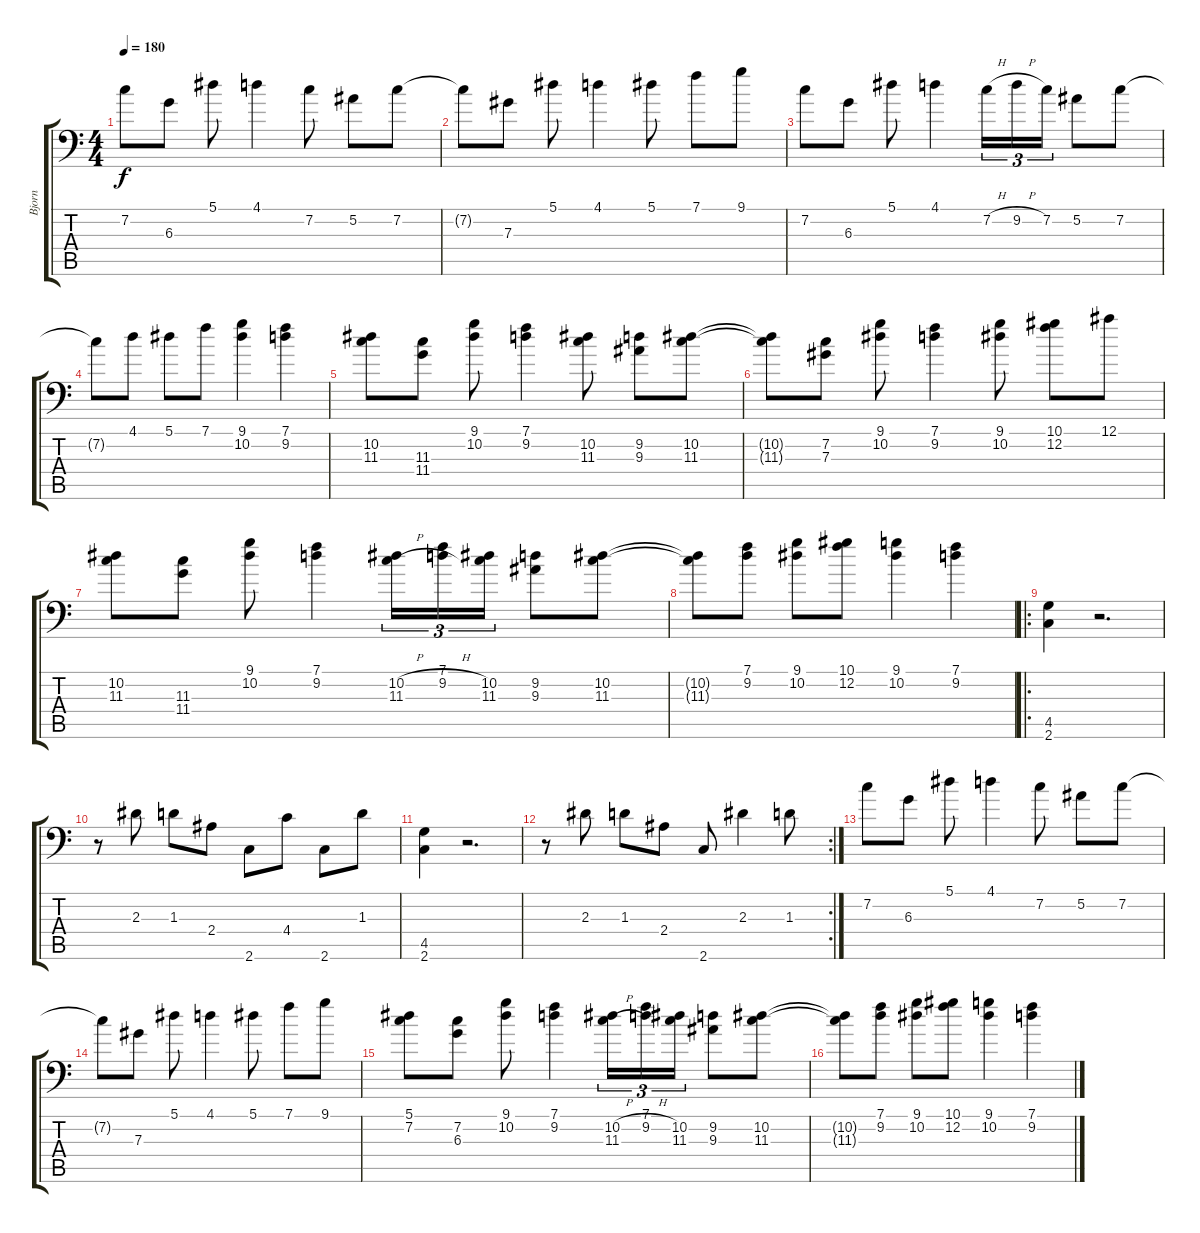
\track ("Bjorn" "Bjorn") {instrument distortionguitar}
\staff {score tabs}
\tuning (Bb3 F3 Db3 Ab2 Eb2 Bb1) {hide}
\ts (4 4)
\tempo 180
\clef f4
\ks c
7.2.8{dy f instrument distortionguitar} 6.3.8 5.1.8 4.1.4 7.2.8 5.2.8 7.2.8 |
7.2{t}.8 7.3.8 5.1.8 4.1.4 5.1.8 7.1.8 9.1.8 |
7.2.8 6.3.8 5.1.8 4.1.4 7.2{h}.16{tu (3 2)} 9.2{h}.16{tu (3 2)} 7.2.16{tu (3 2)} 5.2.8 7.2.8 |
7.2{t}.8 4.1.8 5.1.8 7.1.8 (9.1 10.2).4 (7.1 9.2).4 |
(10.2 11.3).8 (11.3 11.4).8 (9.1 10.2).8 (7.1 9.2).4 (10.2 11.3).8 (9.2 9.3).8 (10.2 11.3).8 |
(10.2{t} 11.3{t}).8 (7.2 7.3).8 (9.1 10.2).8 (7.1 9.2).4 (9.1 10.2).8 (10.1 12.2).8 12.1.8 |
(10.2 11.3).8 (11.3 11.4).8 (9.1 10.2).8 (7.1 9.2).4 (10.2{h} 11.3{h}).16{tu (3 2)} (7.1 9.2{h}).16{tu (3 2)} (10.2 11.3).16{tu (3 2)} (9.2 9.3).8 (10.2 11.3).8 |
(10.2{t} 11.3{t}).8 (7.1 9.2).8 (9.1 10.2).8 (10.1 12.2).8 (9.1 10.2).4 (7.1 9.2).4 |
\ro
(4.5 2.6).4 r.2{d} |
r.8 2.3.8 1.3.8 2.4.8 2.6.8 4.4.8 2.6.8 1.3.8 |
(4.5 2.6).4 r.2{d} |
\rc 2
r.8 2.3.8 1.3.8 2.4.8 2.6.8 2.3.4 1.3.8 |
7.2.8 6.3.8 5.1.8 4.1.4 7.2.8 5.2.8 7.2.8 |
7.2{t}.8 7.3.8 5.1.8 4.1.4 5.1.8 7.1.8 9.1.8 |
(5.1 7.2).8 (7.2 6.3).8 (9.1 10.2).8 (7.1 9.2).4 (10.2{h} 11.3{h}).16{tu (3 2)} (7.1 9.2{h}).16{tu (3 2)} (10.2 11.3).16{tu (3 2)} (9.2 9.3).8 (10.2 11.3).8 |
(10.2{t} 11.3{t}).8 (7.1 9.2).8 (9.1 10.2).8 (10.1 12.2).8 (9.1 10.2).4 (7.1 9.2).4
